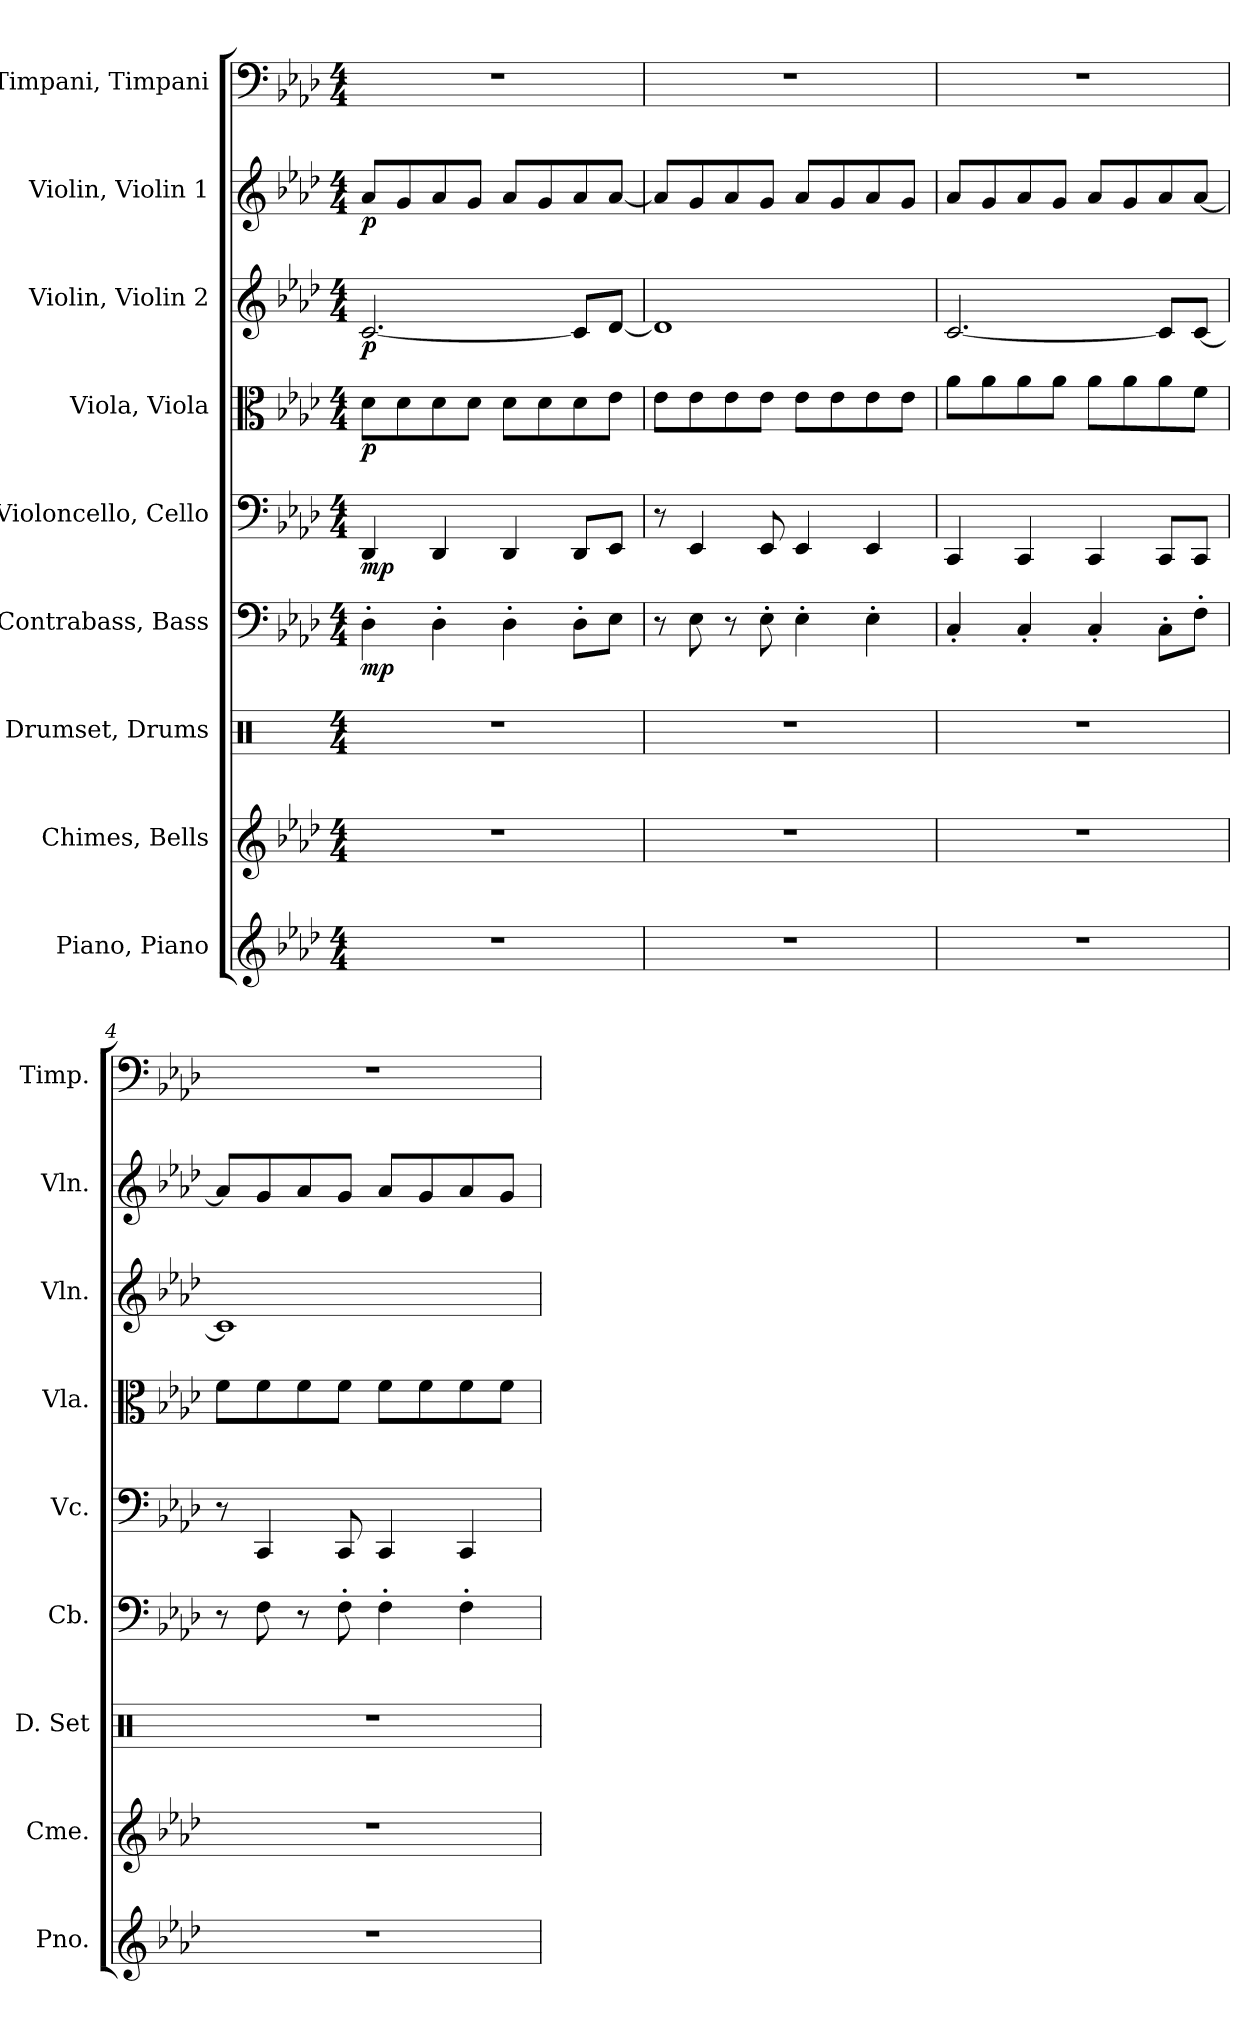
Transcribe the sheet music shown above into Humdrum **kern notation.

**kern	**kern	**kern	**kern	**dynam	**kern	**dynam	**kern	**dynam	**kern	**dynam	**kern	**dynam	**kern
*part9	*part8	*part7	*part6	*part6	*part5	*part5	*part4	*part4	*part3	*part3	*part2	*part2	*part1
*staff9	*staff8	*staff7	*staff6	*staff6	*staff5	*staff5	*staff4	*staff4	*staff3	*staff3	*staff2	*staff2	*staff1
*I"Piano, Piano	*I"Chimes, Bells	*I"Drumset, Drums	*I"Contrabass, Bass	*	*I"Violoncello, Cello	*	*I"Viola, Viola	*	*I"Violin, Violin 2	*	*I"Violin, Violin 1	*	*I"Timpani, Timpani
*I'Pno.	*I'Cme.	*I'D. Set	*I'Cb.	*	*I'Vc.	*	*I'Vla.	*	*I'Vln.	*	*I'Vln.	*	*I'Timp.
*clefG2	*clefG2	*clefX	*clefF4	*	*clefF4	*	*clefC3	*	*clefG2	*	*clefG2	*	*clefF4
*	*	*	*ITrd7c12	*	*	*	*	*	*	*	*	*	*
*k[b-e-a-d-]	*k[b-e-a-d-]	*k[]	*k[b-e-a-d-]	*	*k[b-e-a-d-]	*	*k[b-e-a-d-]	*	*k[b-e-a-d-]	*	*k[b-e-a-d-]	*	*k[b-e-a-d-]
*M4/4	*M4/4	*M4/4	*M4/4	*	*M4/4	*	*M4/4	*	*M4/4	*	*M4/4	*	*M4/4
*MM135	*MM135	*MM135	*MM135	*	*MM135	*	*MM135	*	*MM135	*	*MM135	*	*MM135
=1	=1	=1	=1	=1	=1	=1	=1	=1	=1	=1	=1	=1	=1
!	!	!	!	!LO:DY:b	!	!LO:DY:b	!	!LO:DY:b	!	!LO:DY:b	!	!LO:DY:b	!
1r	1r	1r	4DD-'\	mp	4DD-/	mp	8d-\L	p	[2.c/	p	8a-/L	p	1r
.	.	.	.	.	.	.	8d-\	.	.	.	8g/	.	.
.	.	.	4DD-'\	.	4DD-/	.	8d-\	.	.	.	8a-/	.	.
.	.	.	.	.	.	.	8d-\J	.	.	.	8g/J	.	.
.	.	.	4DD-'\	.	4DD-/	.	8d-\L	.	.	.	8a-/L	.	.
.	.	.	.	.	.	.	8d-\	.	.	.	8g/	.	.
.	.	.	8DD-'\L	.	8DD-/L	.	8d-\	.	8c/L]	.	8a-/	.	.
.	.	.	8EE-\J	.	8EE-/J	.	8e-\J	.	[8d-/J	.	[8a-/J	.	.
=2	=2	=2	=2	=2	=2	=2	=2	=2	=2	=2	=2	=2	=2
1r	1r	1r	8r	.	8r	.	8e-\L	.	1d-]	.	8a-/L]	.	1r
.	.	.	8EE-\	.	4EE-/	.	8e-\	.	.	.	8g/	.	.
.	.	.	8r	.	.	.	8e-\	.	.	.	8a-/	.	.
.	.	.	8EE-'\	.	8EE-/	.	8e-\J	.	.	.	8g/J	.	.
.	.	.	4EE-'\	.	4EE-/	.	8e-\L	.	.	.	8a-/L	.	.
.	.	.	.	.	.	.	8e-\	.	.	.	8g/	.	.
.	.	.	4EE-'\	.	4EE-/	.	8e-\	.	.	.	8a-/	.	.
.	.	.	.	.	.	.	8e-\J	.	.	.	8g/J	.	.
=3	=3	=3	=3	=3	=3	=3	=3	=3	=3	=3	=3	=3	=3
1r	1r	1r	4CC'/	.	4CC/	.	8a-\L	.	[2.c/	.	8a-/L	.	1r
.	.	.	.	.	.	.	8a-\	.	.	.	8g/	.	.
.	.	.	4CC'/	.	4CC/	.	8a-\	.	.	.	8a-/	.	.
.	.	.	.	.	.	.	8a-\J	.	.	.	8g/J	.	.
.	.	.	4CC'/	.	4CC/	.	8a-\L	.	.	.	8a-/L	.	.
.	.	.	.	.	.	.	8a-\	.	.	.	8g/	.	.
.	.	.	8CC'\L	.	8CC/L	.	8a-\	.	8c/L]	.	8a-/	.	.
.	.	.	8FF'\J	.	8CC/J	.	8f\J	.	[8c/J	.	[8a-/J	.	.
=4	=4	=4	=4	=4	=4	=4	=4	=4	=4	=4	=4	=4	=4
1r	1r	1r	8r	.	8r	.	8f\L	.	1c]	.	8a-/L]	.	1r
.	.	.	8FF\	.	4CC/	.	8f\	.	.	.	8g/	.	.
.	.	.	8r	.	.	.	8f\	.	.	.	8a-/	.	.
.	.	.	8FF'\	.	8CC/	.	8f\J	.	.	.	8g/J	.	.
.	.	.	4FF'\	.	4CC/	.	8f\L	.	.	.	8a-/L	.	.
.	.	.	.	.	.	.	8f\	.	.	.	8g/	.	.
.	.	.	4FF'\	.	4CC/	.	8f\	.	.	.	8a-/	.	.
.	.	.	.	.	.	.	8f\J	.	.	.	8g/J	.	.
=	=	=	=	=	=	=	=	=	=	=	=	=	=
*-	*-	*-	*-	*-	*-	*-	*-	*-	*-	*-	*-	*-	*-
